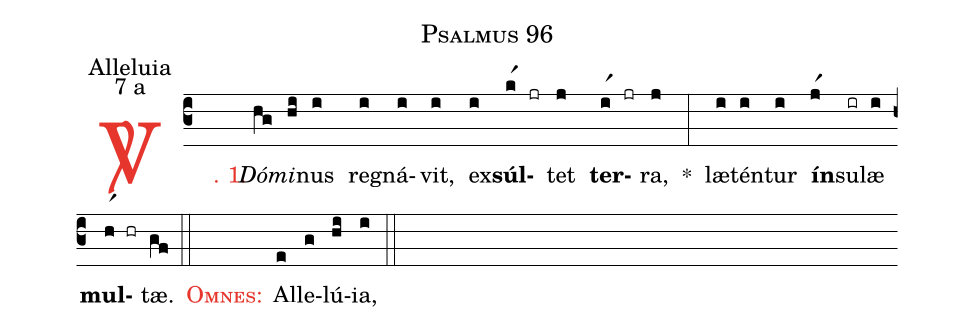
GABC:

name: Psalmus 96;
office-part: Alleluia;
mode: 7;
mode-differentia: a;
%%
(c3)

<c><sp>V/</sp>. 1.</c>() <i>Dó</i>(hg)<i>mi</i>(hi)nus(i) re(i)gná(i)vit,(i) ex(i)<b>súl</b>(kr1 jr)tet(j) <b>ter</b>(ir1 jr)ra,(j) *(:) læ(i)tén(i)tur(i) <b>ín</b>(jr1)su(ir)læ(i) <b>mul</b>(hr1 hr)tæ.(gf)

(::)

<nlba><c><sc>Omnes</sc>:</c>() Al</nlba>(e)le(g)lú(hi)ia,(i)

(::)
